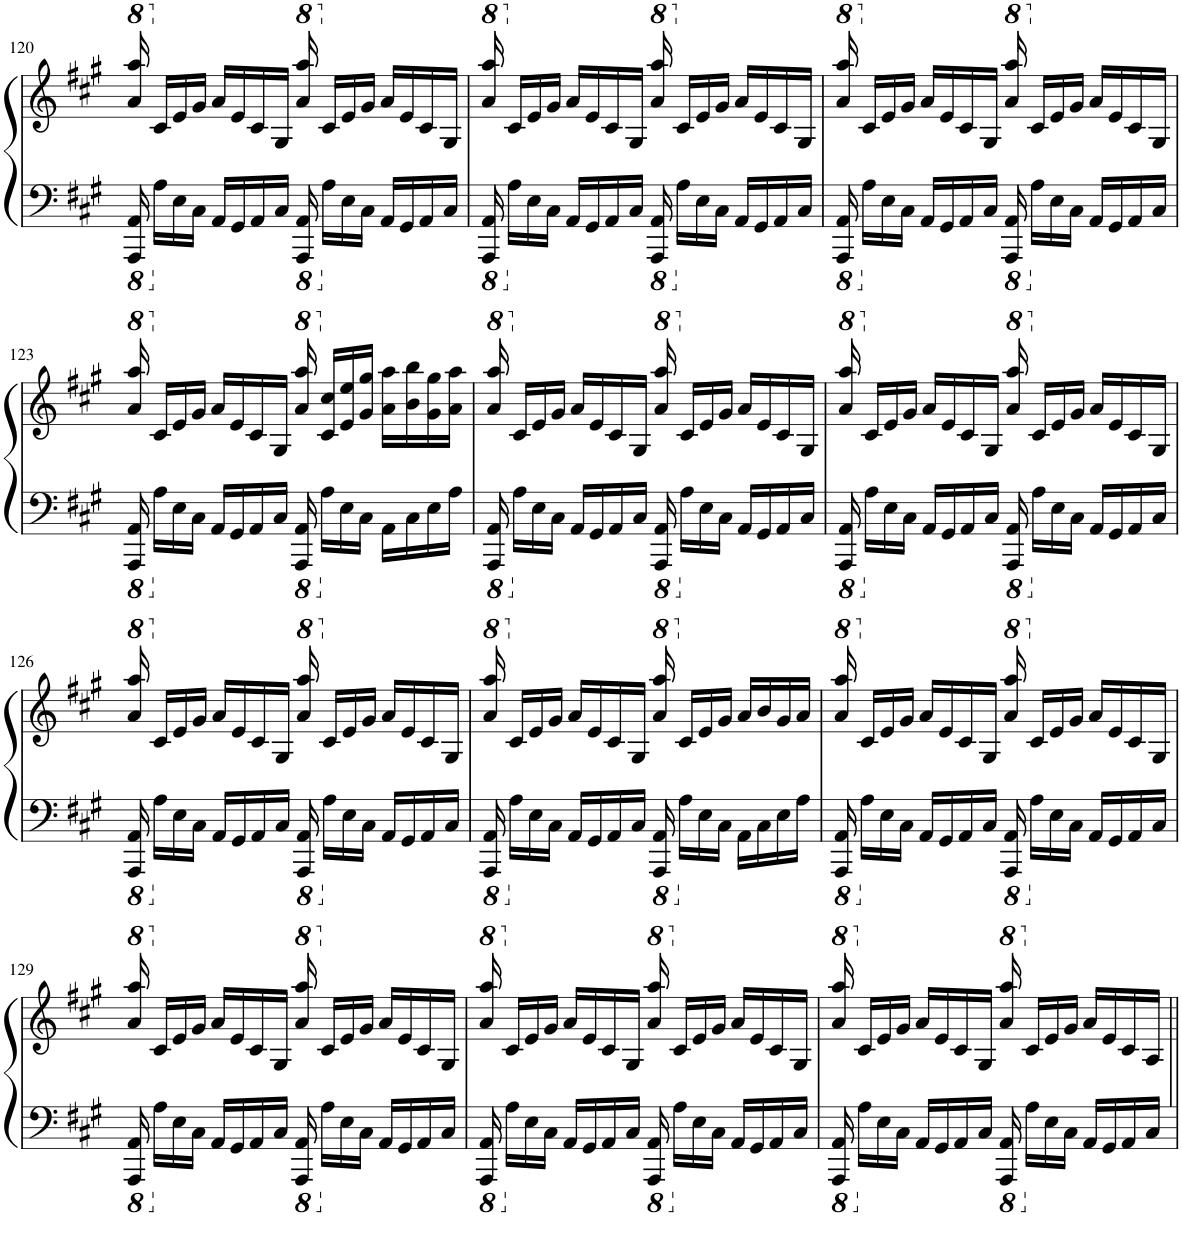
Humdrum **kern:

**kern	**kern
*part1	*part1
*staff2	*staff1
*I"Piano	*
*I'Pno.	*
!!LO:PB:g=z
*clefF4	*clefG2
*k[f#c#g#]	*k[f#c#g#]
*M4/4	*M4/4
*8ba	*
*	*8va
=120	=120
16AAAA/ 16AAA/	16aa/ 16aaa/
*X8ba	*
*	*X8va
16A\LL	16c#/LL
16E\	16e/
16C#\JJ	16g#/JJ
16AA/LL	16a/LL
16GG#/	16e/
16AA/	16c#/
16C#/JJ	16G#/JJ
*8ba	*
*	*8va
16AAAA/ 16AAA/	16aa/ 16aaa/
*X8ba	*
*	*X8va
16A\LL	16c#/LL
16E\	16e/
16C#\JJ	16g#/JJ
16AA/LL	16a/LL
16GG#/	16e/
16AA/	16c#/
16C#/JJ	16G#/JJ
=121	=121
*8ba	*
*	*8va
16AAAA/ 16AAA/	16aa/ 16aaa/
*X8ba	*
*	*X8va
16A\LL	16c#/LL
16E\	16e/
16C#\JJ	16g#/JJ
16AA/LL	16a/LL
16GG#/	16e/
16AA/	16c#/
16C#/JJ	16G#/JJ
*8ba	*
*	*8va
16AAAA/ 16AAA/	16aa/ 16aaa/
*X8ba	*
*	*X8va
16A\LL	16c#/LL
16E\	16e/
16C#\JJ	16g#/JJ
16AA/LL	16a/LL
16GG#/	16e/
16AA/	16c#/
16C#/JJ	16G#/JJ
=122	=122
*8ba	*
*	*8va
16AAAA/ 16AAA/	16aa/ 16aaa/
*X8ba	*
*	*X8va
16A\LL	16c#/LL
16E\	16e/
16C#\JJ	16g#/JJ
16AA/LL	16a/LL
16GG#/	16e/
16AA/	16c#/
16C#/JJ	16G#/JJ
*8ba	*
*	*8va
16AAAA/ 16AAA/	16aa/ 16aaa/
*X8ba	*
*	*X8va
16A\LL	16c#/LL
16E\	16e/
16C#\JJ	16g#/JJ
16AA/LL	16a/LL
16GG#/	16e/
16AA/	16c#/
16C#/JJ	16G#/JJ
!!LO:LB:g=z
=123	=123
*8ba	*
*	*8va
16AAAA/ 16AAA/	16aa/ 16aaa/
*X8ba	*
*	*X8va
16A\LL	16c#/LL
16E\	16e/
16C#\JJ	16g#/JJ
16AA/LL	16a/LL
16GG#/	16e/
16AA/	16c#/
16C#/JJ	16G#/JJ
*8ba	*
*	*8va
16AAAA/ 16AAA/	16aa/ 16aaa/
*X8ba	*
*	*X8va
16A\LL	16c#/ 16cc#/LL
16E\	16e/ 16ee/
16C#\JJ	16g#/ 16gg#/JJ
16AA\LL	16a\ 16aa\LL
16C#\	16b\ 16bb\
16E\	16g#\ 16gg#\
16A\JJ	16a\ 16aa\JJ
=124	=124
*8ba	*
*	*8va
16AAAA/ 16AAA/	16aa/ 16aaa/
*X8ba	*
*	*X8va
16A\LL	16c#/LL
16E\	16e/
16C#\JJ	16g#/JJ
16AA/LL	16a/LL
16GG#/	16e/
16AA/	16c#/
16C#/JJ	16G#/JJ
*8ba	*
*	*8va
16AAAA/ 16AAA/	16aa/ 16aaa/
*X8ba	*
*	*X8va
16A\LL	16c#/LL
16E\	16e/
16C#\JJ	16g#/JJ
16AA/LL	16a/LL
16GG#/	16e/
16AA/	16c#/
16C#/JJ	16G#/JJ
=125	=125
*8ba	*
*	*8va
16AAAA/ 16AAA/	16aa/ 16aaa/
*X8ba	*
*	*X8va
16A\LL	16c#/LL
16E\	16e/
16C#\JJ	16g#/JJ
16AA/LL	16a/LL
16GG#/	16e/
16AA/	16c#/
16C#/JJ	16G#/JJ
*8ba	*
*	*8va
16AAAA/ 16AAA/	16aa/ 16aaa/
*X8ba	*
*	*X8va
16A\LL	16c#/LL
16E\	16e/
16C#\JJ	16g#/JJ
16AA/LL	16a/LL
16GG#/	16e/
16AA/	16c#/
16C#/JJ	16G#/JJ
!!LO:LB:g=z
=126	=126
*8ba	*
*	*8va
16AAAA/ 16AAA/	16aa/ 16aaa/
*X8ba	*
*	*X8va
16A\LL	16c#/LL
16E\	16e/
16C#\JJ	16g#/JJ
16AA/LL	16a/LL
16GG#/	16e/
16AA/	16c#/
16C#/JJ	16G#/JJ
*8ba	*
*	*8va
16AAAA/ 16AAA/	16aa/ 16aaa/
*X8ba	*
*	*X8va
16A\LL	16c#/LL
16E\	16e/
16C#\JJ	16g#/JJ
16AA/LL	16a/LL
16GG#/	16e/
16AA/	16c#/
16C#/JJ	16G#/JJ
=127	=127
*8ba	*
*	*8va
16AAAA/ 16AAA/	16aa/ 16aaa/
*X8ba	*
*	*X8va
16A\LL	16c#/LL
16E\	16e/
16C#\JJ	16g#/JJ
16AA/LL	16a/LL
16GG#/	16e/
16AA/	16c#/
16C#/JJ	16G#/JJ
*8ba	*
*	*8va
16AAAA/ 16AAA/	16aa/ 16aaa/
*X8ba	*
*	*X8va
16A\LL	16c#/LL
16E\	16e/
16C#\JJ	16g#/JJ
16AA\LL	16a/LL
16C#\	16b/
16E\	16g#/
16A\JJ	16a/JJ
=128	=128
*8ba	*
*	*8va
16AAAA/ 16AAA/	16aa/ 16aaa/
*X8ba	*
*	*X8va
16A\LL	16c#/LL
16E\	16e/
16C#\JJ	16g#/JJ
16AA/LL	16a/LL
16GG#/	16e/
16AA/	16c#/
16C#/JJ	16G#/JJ
*8ba	*
*	*8va
16AAAA/ 16AAA/	16aa/ 16aaa/
*X8ba	*
*	*X8va
16A\LL	16c#/LL
16E\	16e/
16C#\JJ	16g#/JJ
16AA/LL	16a/LL
16GG#/	16e/
16AA/	16c#/
16C#/JJ	16G#/JJ
!!LO:LB:g=z
=129	=129
*8ba	*
*	*8va
16AAAA/ 16AAA/	16aa/ 16aaa/
*X8ba	*
*	*X8va
16A\LL	16c#/LL
16E\	16e/
16C#\JJ	16g#/JJ
16AA/LL	16a/LL
16GG#/	16e/
16AA/	16c#/
16C#/JJ	16G#/JJ
*8ba	*
*	*8va
16AAAA/ 16AAA/	16aa/ 16aaa/
*X8ba	*
*	*X8va
16A\LL	16c#/LL
16E\	16e/
16C#\JJ	16g#/JJ
16AA/LL	16a/LL
16GG#/	16e/
16AA/	16c#/
16C#/JJ	16G#/JJ
=130	=130
*8ba	*
*	*8va
16AAAA/ 16AAA/	16aa/ 16aaa/
*X8ba	*
*	*X8va
16A\LL	16c#/LL
16E\	16e/
16C#\JJ	16g#/JJ
16AA/LL	16a/LL
16GG#/	16e/
16AA/	16c#/
16C#/JJ	16G#/JJ
*8ba	*
*	*8va
16AAAA/ 16AAA/	16aa/ 16aaa/
*X8ba	*
*	*X8va
16A\LL	16c#/LL
16E\	16e/
16C#\JJ	16g#/JJ
16AA/LL	16a/LL
16GG#/	16e/
16AA/	16c#/
16C#/JJ	16G#/JJ
=131	=131
*8ba	*
*	*8va
16AAAA/ 16AAA/	16aa/ 16aaa/
*X8ba	*
*	*X8va
16A\LL	16c#/LL
16E\	16e/
16C#\JJ	16g#/JJ
16AA/LL	16a/LL
16GG#/	16e/
16AA/	16c#/
16C#/JJ	16G#/JJ
*8ba	*
*	*8va
16AAAA/ 16AAA/	16aa/ 16aaa/
*X8ba	*
*	*X8va
16A\LL	16c#/LL
16E\	16e/
16C#\JJ	16g#/JJ
16AA/LL	16a/LL
16GG#/	16e/
16AA/	16c#/
16C#/JJ	16A/JJ
=||	=||
*-	*-
